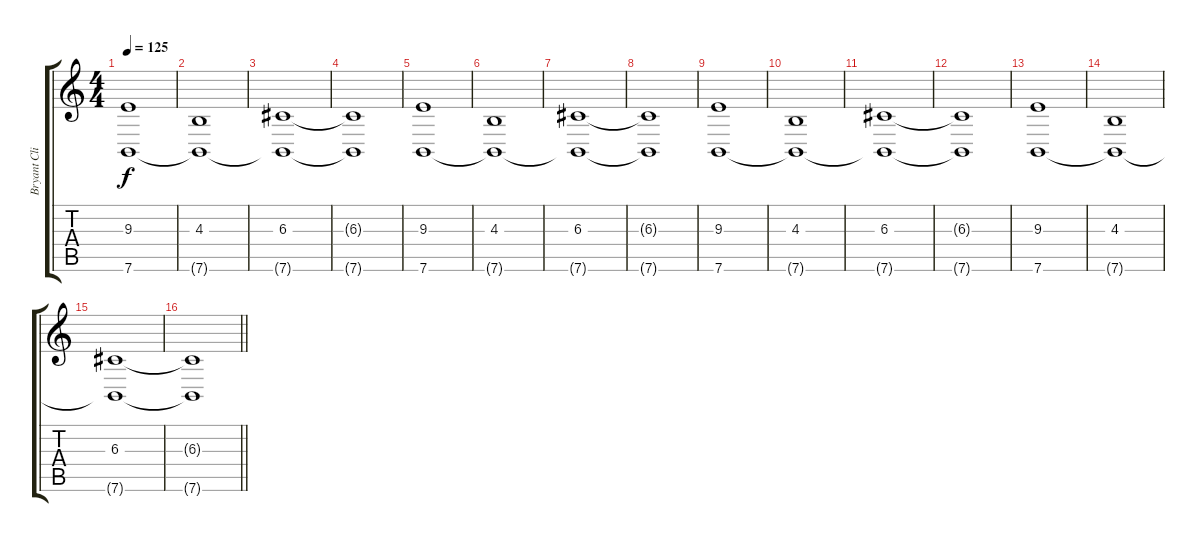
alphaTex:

\track ("Bryant Clifford Meyer " "Bryant Cli") {instrument pad2warm}
\staff {score tabs}
\tuning (E4 B3 G3 D3 A2 E2) {hide}
\ts (4 4)
\tempo 125
\clef g2
\ks c
(9.3 7.6).1{dy f} |
(4.3 7.6{t}).1 |
(6.3 7.6{t}).1 |
(6.3{t} 7.6{t}).1 |
(9.3 7.6).1 |
(4.3 7.6{t}).1 |
(6.3 7.6{t}).1 |
(6.3{t} 7.6{t}).1 |
(9.3 7.6).1 |
(4.3 7.6{t}).1 |
(6.3 7.6{t}).1 |
(6.3{t} 7.6{t}).1 |
(9.3 7.6).1 |
(4.3 7.6{t}).1 |
(6.3 7.6{t}).1 |
\barLineRight lightlight
(6.3{t} 7.6{t}).1
